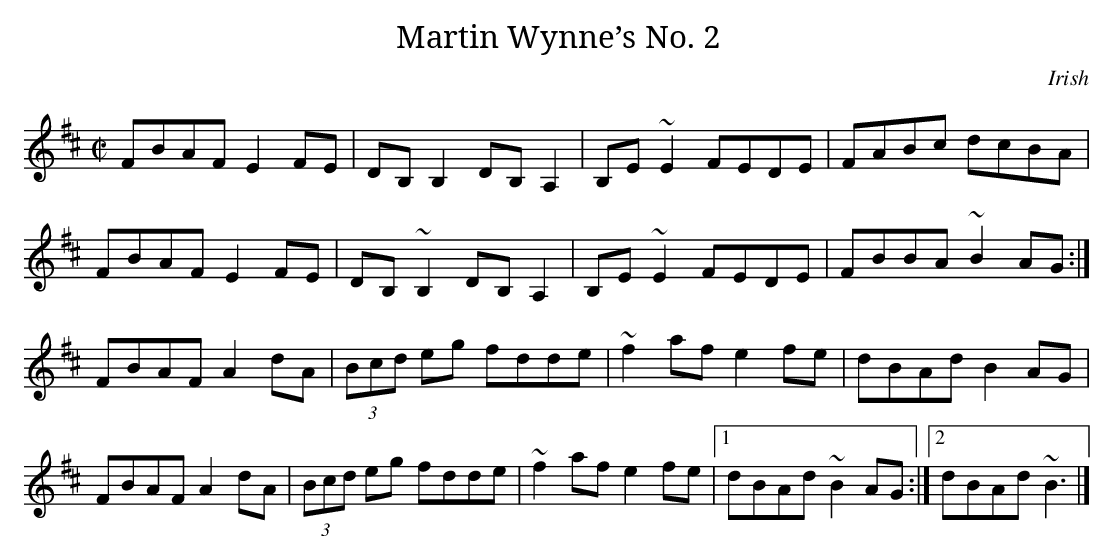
X:1
T:Martin Wynne’s No. 2
M:C|
K:D
FBAF E2 FE | DB, B,2 DB, A,2 | B,E ~E2 FEDE | FABc dcBA |
FBAF E2 FE | DB, ~B,2 DB, A,2 | B,E ~E2 FEDE | FBBA ~B2 AG :|
FBAF A2 dA | (3Bcd eg fdde | ~f2 af e2 fe | dBAd B2 AG |
FBAF A2 dA | (3Bcd eg fdde | ~f2 af e2 fe |1 dBAd ~B2 AG :|2 dBAd ~B3 |]
